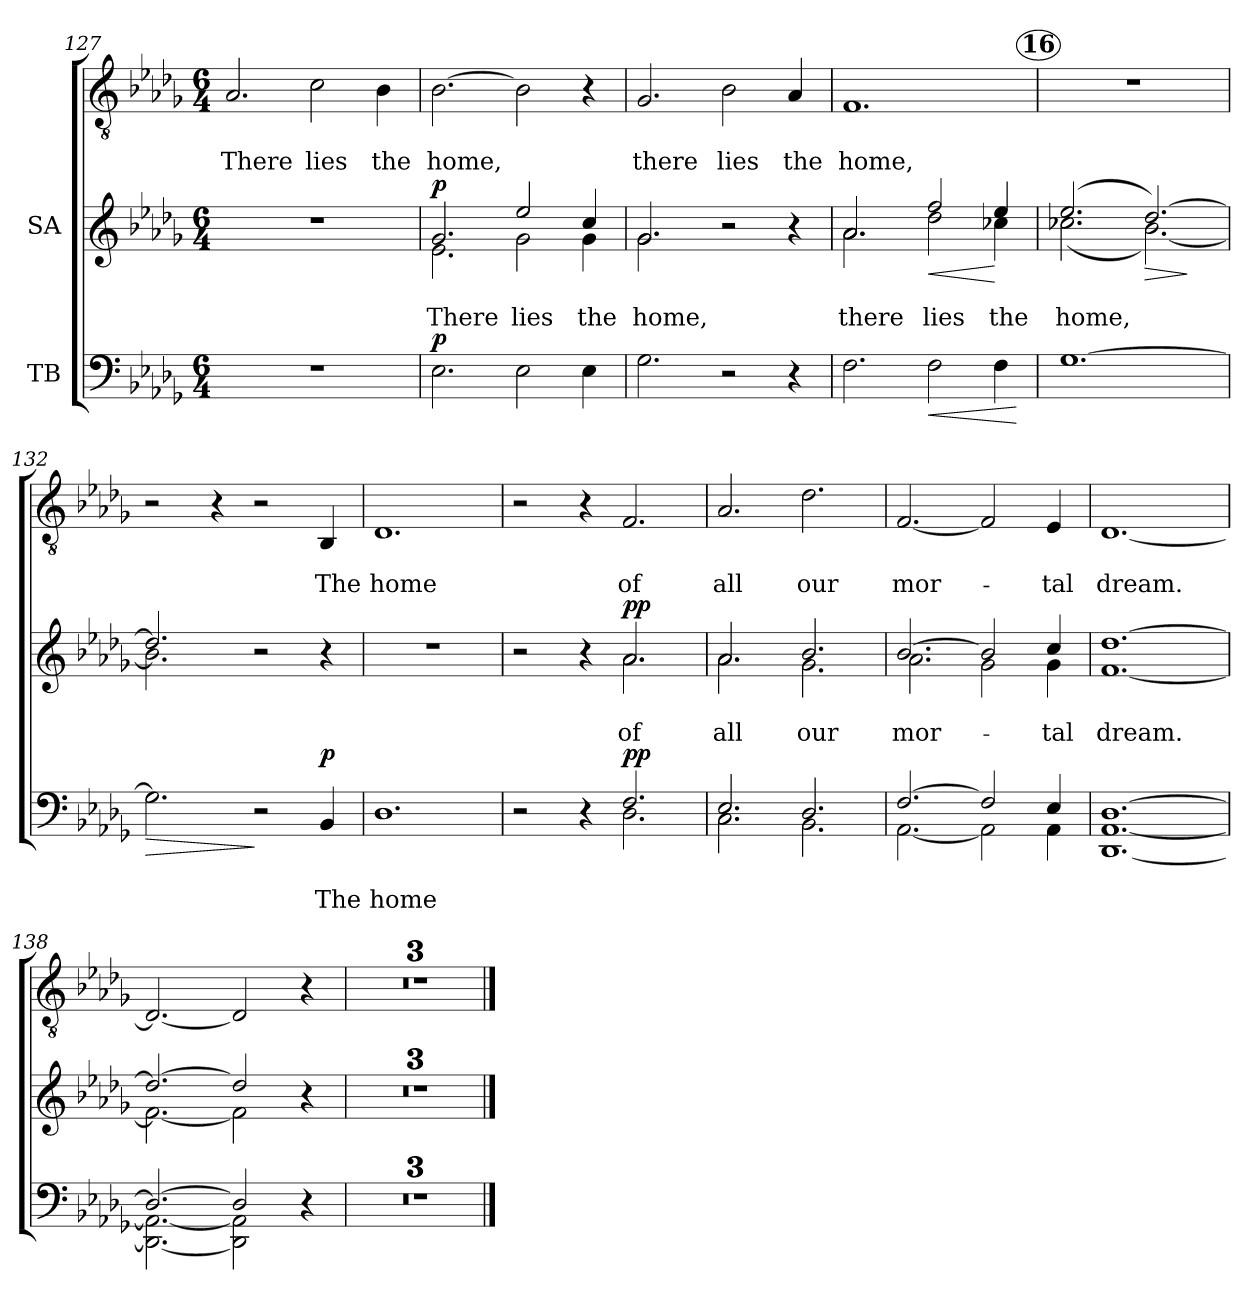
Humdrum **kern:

**kern	**text	**text	**dynam	**kern	**text	**text	**dynam	**kern	**text	**text
*part3	*part3	*part3	*part3	*part2	*part2	*part2	*part2	*part1	*part1	*part1
*staff3	*staff3	*staff3	*staff3	*staff2	*staff2	*staff2	*staff2	*staff1	*staff1	*staff1
*I"TB	*	*	*	*I"SA	*	*	*	*	*	*
*clefF4	*	*	*	*clefG2	*	*	*	*clefGv2	*	*
*k[b-e-a-d-g-]	*	*	*	*k[b-e-a-d-g-]	*	*	*	*k[b-e-a-d-g-]	*	*
*D-:	*	*	*	*D-:	*	*	*	*D-:	*	*
*M6/4	*	*	*	*M6/4	*	*	*	*M6/4	*	*
=127	=127	=127	=127	=127	=127	=127	=127	=127	=127	=127
!	!	!	!	!	!	!	!	!	!	!LO:LY:b
1.r	.	.	.	1.r	.	.	.	2.A-/	.	There
!	!	!	!	!	!	!	!	!	!	!LO:LY:b
.	.	.	.	.	.	.	.	2c\	.	lies
!	!	!	!	!	!	!	!	!	!	!LO:LY:b
.	.	.	.	.	.	.	.	4B-\	.	the
=128	=128	=128	=128	=128	=128	=128	=128	=128	=128	=128
!	!	!	!	!	!	!LO:LY:b	!	!	!	!
*	*	*	*	*^	*	*	*	*	*	*
!	!	!	!LO:DY:a	!	!	!	!	!LO:DY:a	!	!	!LO:LY:b
2.E-\	.	.	p	2.g-/	2.e-\	.	There	p	[2.B-\	.	home,
!	!	!	!	!	!	!	!LO:LY:b	!	!	!	!
2E-\	.	.	.	2ee-/	2g-\	.	lies	.	2B-\]	.	.
!	!	!	!	!	!	!	!LO:LY:b	!	!	!	!
4E-\	.	.	.	4cc/	4g-\	.	the	.	4r	.	.
!!LO:LB:g=z
=129	=129	=129	=129	=129	=129	=129	=129	=129	=129	=129	=129
!	!	!	!	!	!	!	!LO:LY:b	!	!	!	!
!	!	!	!	!	!	!	!	!	!	!	!LO:LY:b
2.G-\	.	.	.	2.g-/	2.g-\	.	home,	.	2.G-/	.	there
!	!	!	!	!	!	!	!	!	!	!	!LO:LY:b
2r	.	.	.	2r	2.ryy	.	.	.	2B-\	.	lies
!	!	!	!	!	!	!	!	!	!	!	!LO:LY:b
4r	.	.	.	4r	.	.	.	.	4A-/	.	the
=130	=130	=130	=130	=130	=130	=130	=130	=130	=130	=130	=130
!	!	!	!	!	!	!	!LO:LY:b	!	!	!	!
!	!	!	!	!	!	!	!	!	!	!	!LO:LY:b
2.F\	.	.	.	2.a-/	2.a-\	.	there	.	1.F	.	home,
!	!	!	!LO:HP:b	!	!	!	!	!	!	!	!
!	!	!	!	!	!	!	!LO:LY:b	!LO:HP:b	!	!	!
2F\	.	.	<	2ff/	2dd-\	.	lies	<	.	.	.
!	!	!	!	!	!	!	!LO:LY:b	!	!	!	!
4F\	.	.	.	4ee-/	4cc-X\	.	the	[	.	.	.
*	*	*	*	*v	*v	*	*	*	*	*	*
.	.	.	[	.	.	.	.	.	.	.
!!LO:REH:place=s2:a:B:enc=circle:fs=13.5:t=16
=131	=131	=131	=131	=131	=131	=131	=131	=131	=131	=131
!	!	!	!	!	!	!LO:LY:b	!	!	!	!
*	*	*	*	*^	*	*	*	*	*	*
[1.G-	.	.	.	(2.ee-/	(<2.cc-X\	.	home,	.	1.r	.	.
!	!	!	!	!	!	!	!	!LO:HP:b	!	!	!
.	.	.	.	[>2.dd-/)	[<2.b-\)	.	.	>	.	.	.
*	*	*	*	*v	*v	*	*	*	*	*	*
.	.	.	.	.	.	.	]	.	.	.
=132	=132	=132	=132	=132	=132	=132	=132	=132	=132	=132
!	!	!	!LO:HP:b	!	!	!	!	!	!	!
*	*	*	*	*^	*	*	*	*	*	*
2.G-\]	.	.	>	2.dd-/]	2.b-\]	.	.	.	2r	.	.
.	.	.	.	.	.	.	.	.	4r	.	.
2r	.	.	]	2r	2.ryy	.	.	.	2r	.	.
!	!	!LO:LY:b	!	!	!	!	!	!	!	!	!
!	!	!	!LO:DY:a	!	!	!	!	!	!	!	!LO:LY:b
4BB-/	.	The	p	4r	.	.	.	.	4BB-/	.	The
*	*	*	*	*v	*v	*	*	*	*	*	*
=133	=133	=133	=133	=133	=133	=133	=133	=133	=133	=133
!	!	!LO:LY:b	!	!	!	!	!	!	!	!
!	!	!	!	!	!	!	!	!	!	!LO:LY:b
1.D-	.	home	.	1.r	.	.	.	1.D-	.	home
!!LO:LB:g=z
=134	=134	=134	=134	=134	=134	=134	=134	=134	=134	=134
*^	*	*	*	*^	*	*	*	*	*	*
2r	2ryy	.	.	.	2r	2ryy	.	.	.	2r	.	.
4r	4ryy	.	.	.	4r	4ryy	.	.	.	4r	.	.
!	!	!	!	!	!	!	!	!LO:LY:b	!	!	!	!
!	!	!	!	!LO:DY:a	!	!	!	!	!LO:DY:a	!	!	!LO:LY:b
2.F/	2.D-\	.	.	pp	2.a-/	2.a-\	.	of	pp	2.F/	.	of
=135	=135	=135	=135	=135	=135	=135	=135	=135	=135	=135	=135	=135
!	!	!	!	!	!	!	!	!LO:LY:b	!	!	!	!
!	!	!	!	!	!	!	!	!	!	!	!	!LO:LY:b
2.E-/	2.C\	.	.	.	2.a-/	2.a-\	.	all	.	2.A-/	.	all
!	!	!	!	!	!	!	!	!LO:LY:b	!	!	!	!
!	!	!	!	!	!	!	!	!	!	!	!	!LO:LY:b
2.D-/	2.BB-\	.	.	.	2.b-/	2.g-\	.	our	.	2.d-\	.	our
=136	=136	=136	=136	=136	=136	=136	=136	=136	=136	=136	=136	=136
!	!	!	!	!	!	!	!	!LO:LY:b	!	!	!	!
!	!	!	!	!	!	!	!	!	!	!	!	!LO:LY:b
[>2.F/	[<2.AA-\	.	.	.	[>2.b-/	2.a-\	.	mor-	.	[2.F/	.	mor-
2F/]	2AA-\]	.	.	.	2b-/]	2g-\	.	.	.	2F/]	.	.
!	!	!	!	!	!	!	!	!LO:LY:b	!	!	!	!
!	!	!	!	!	!	!	!	!	!	!	!	!LO:LY:b
4E-/	4AA-\	.	.	.	4cc/	4g-\	.	-tal	.	4E-/	.	-tal
=137	=137	=137	=137	=137	=137	=137	=137	=137	=137	=137	=137	=137
!	!	!	!	!	!	!	!	!LO:LY:b	!	!	!	!
!	!	!	!	!	!	!	!	!	!	!	!	!LO:LY:b
[>1.D-	[<1.DD- [<1.AA-	.	.	.	[>1.dd-	[<1.f	.	dream.	.	[1.D-	.	dream.
=138	=138	=138	=138	=138	=138	=138	=138	=138	=138	=138	=138	=138
2.D-/_	2.DD-\_ 2.AA-\_	.	.	.	2.dd-/_	2.f\_	.	.	.	2.D-/_	.	.
2D-/]	2DD-\] 2AA-\]	.	.	.	2dd-/]	2f\]	.	.	.	2D-/]	.	.
4r	4ryy	.	.	.	4r	4ryy	.	.	.	4r	.	.
*v	*v	*	*	*	*	*	*	*	*	*	*	*
*	*	*	*	*v	*v	*	*	*	*	*	*
=139	=139	=139	=139	=139	=139	=139	=139	=139	=139	=139
1.r	.	.	.	1.r	.	.	.	1.r	.	.
=140	=140	=140	=140	=140	=140	=140	=140	=140	=140	=140
1.r	.	.	.	1.r	.	.	.	1.r	.	.
=141	=141	=141	=141	=141	=141	=141	=141	=141	=141	=141
!LO:N:vis=1	!	!	!	!LO:N:vis=1	!	!	!	!LO:N:vis=1	!	!
1.r;<	.	.	.	1.r;<	.	.	.	1.r;<	.	.
==	==	==	==	==	==	==	==	==	==	==
*-	*-	*-	*-	*-	*-	*-	*-	*-	*-	*-
